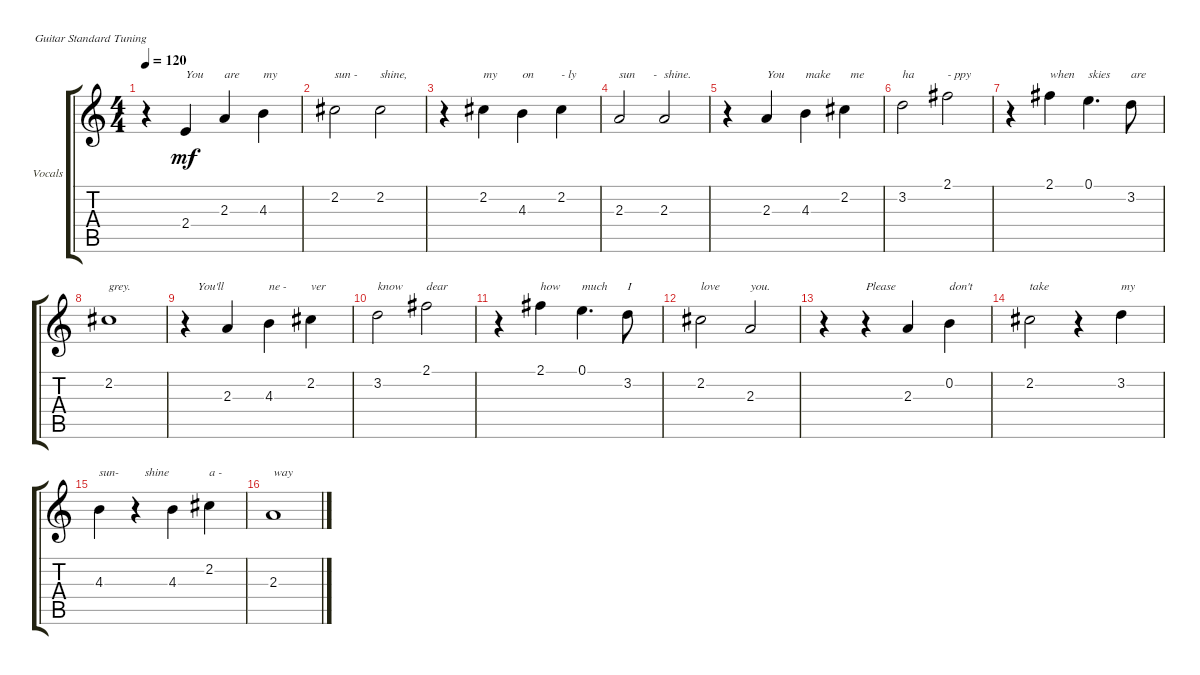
\defaultSystemsLayout 4
\bracketExtendMode groupsimilarinstruments
\firstSystemTrackNameOrientation horizontal
\otherSystemsTrackNameOrientation horizontal
\chordDiagramsInScore
\track ("Vocals -" "Vocals") {instrument acousticguitarnylon}
\staff {score tabs}
\tuning (E4 B3 G3 D3 A2 E2)
\ts (4 4)
\tempo 120
\clef g2
\ks c
r.4{dy mf instrument acousticguitarnylon} 2.4.4{txt "You "} 2.3.4{txt "are"} 4.3.4{txt "my"} |
2.2.2{txt "sun -"} 2.2.2{txt "shine,"} |
r.4 2.2.4{txt "my"} 4.3.4{txt "on"} 2.2.4{txt "- ly"} |
2.3.2{txt "sun      -"} 2.3.2{txt "shine."} |
r.4 2.3.4{txt "You"} 4.3.4{txt "make"} 2.2.4{txt "  me"} |
3.2.2{txt "ha"} 2.1.2{txt "- ppy"} |
r.4 2.1.4{txt "when"} 0.1.4{d txt "skies"} 3.2.8{txt "are"} |
2.2.1{txt "grey."} |
r.4{txt "    You'll"} 2.3.4 4.3.4{txt "ne -"} 2.2.4{txt "ver"} |
3.2.2{txt "know"} 2.1.2{txt "dear"} |
r.4 2.1.4{txt "how "} 0.1.4{d txt "much"} 3.2.8{txt "I"} |
2.2.2{txt "love"} 2.3.2{txt "you."} |
r.4 r.4{txt "Please"} 2.3.4 0.2.4{txt "don't"} |
2.2.2{txt "take"} r.4 3.2.4{txt "my"} |
4.3.4{txt "sun-"} r.4{txt "   shine"} 4.3.4 2.2.4{txt "a -"} |
2.3.1{txt "way"}
